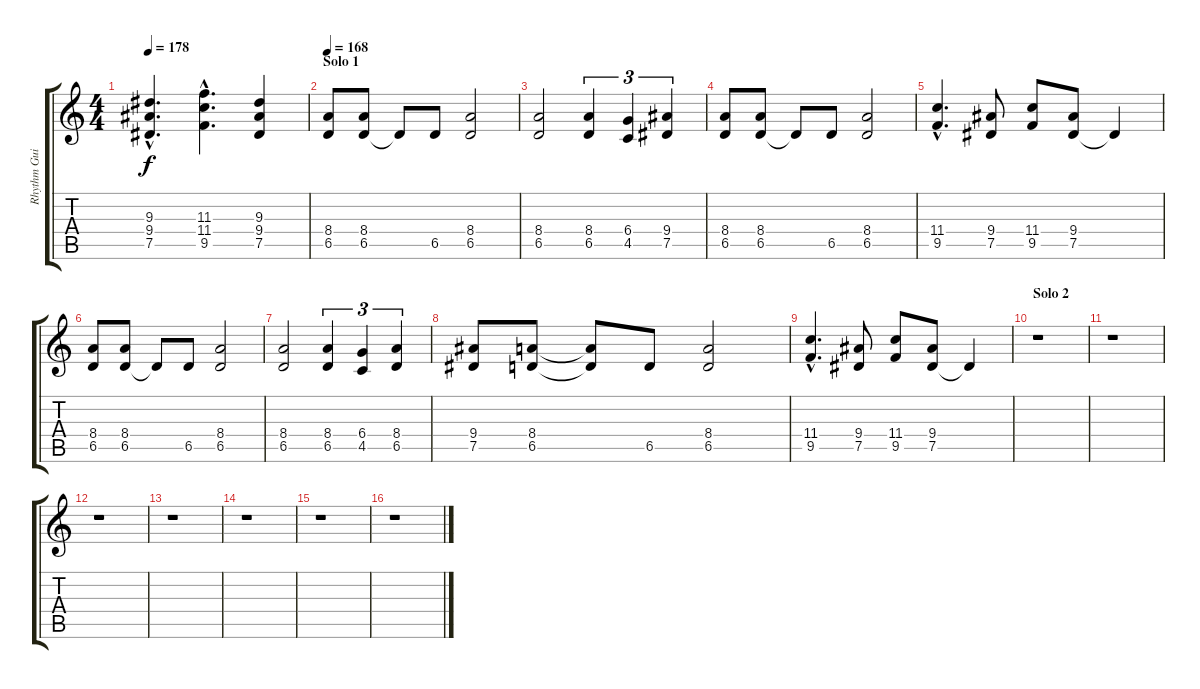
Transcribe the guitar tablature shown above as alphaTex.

\track ("Rhythm Guitar 2 - Henjo Richter" "Rhythm Gui") {instrument overdrivenguitar}
\staff {score tabs}
\tuning (Eb4 Bb3 Gb3 Db3 Ab2 Eb2) {hide}
\ts (4 4)
\tempo 178
\clef g2
\ks c
(9.3{hac} 9.4{hac} 7.5{hac}).4{d dy f} (11.3{hac} 11.4{hac} 9.5{hac}).4{d} (9.3 9.4 7.5).4 |
\section ("" "Solo 1")
\tempo 168
(8.4 6.5).8 (8.4 6.5).8 6.5{t}.8 6.5.8 (8.4 6.5).2 |
(8.4 6.5).2 (8.4 6.5).4{tu (3 2)} (6.4 4.5).4{tu (3 2)} (9.4 7.5).4{tu (3 2)} |
(8.4 6.5).8 (8.4 6.5).8 6.5{t}.8 6.5.8 (8.4 6.5).2 |
(11.4{hac} 9.5{hac}).4{d} (9.4 7.5).8 (11.4 9.5).8 (9.4 7.5).8 7.5{t}.4 |
(8.4 6.5).8 (8.4 6.5).8 6.5{t}.8 6.5.8 (8.4 6.5).2 |
(8.4 6.5).2 (8.4 6.5).4{tu (3 2)} (6.4 4.5).4{tu (3 2)} (8.4 6.5).4{tu (3 2)} |
(9.4 7.5).8 (8.4 6.5).8 (8.4{t} 6.5{t}).8 6.5.8 (8.4 6.5).2 |
(11.4{hac} 9.5{hac}).4{d} (9.4 7.5).8 (11.4 9.5).8 (9.4 7.5).8 7.5{t}.4 |
\section ("" "Solo 2")
r.1 |
r.1 |
r.1 |
r.1 |
r.1 |
r.1 |
r.1
